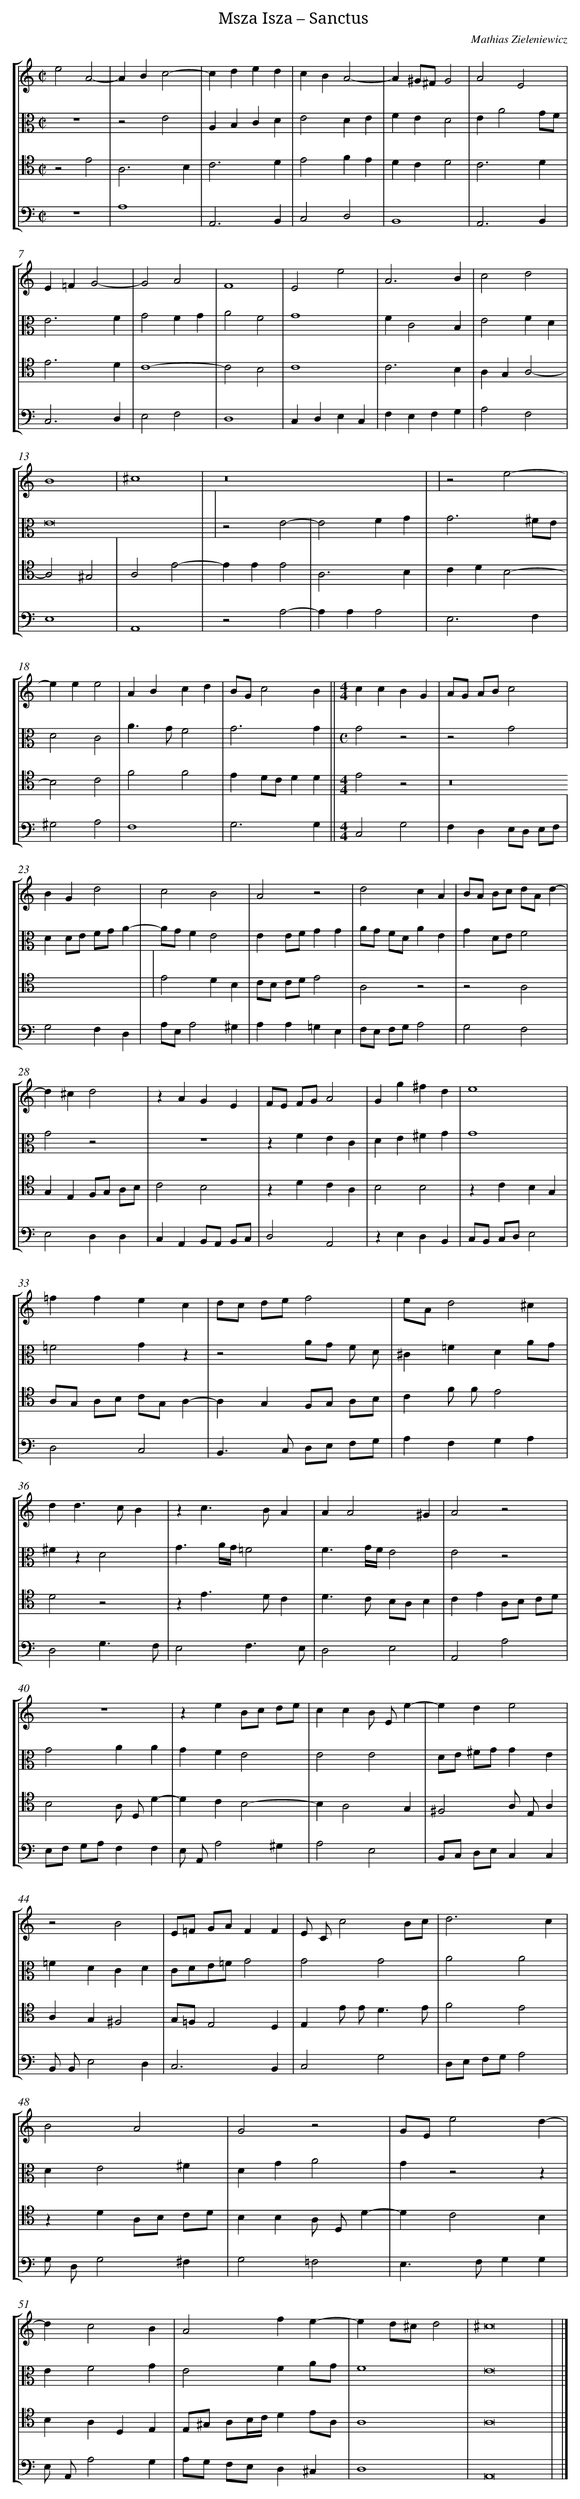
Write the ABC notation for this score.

X:1
T: Msza Isza – Sanctus
C: Mathias Zieleniewicz
L: 1/4
M: C|
%%staves [1 2 3 4]
V: 1
V: 2 clef=alto
V: 3 clef=tenor
V: 4 clef=bass
K: C
[V:1] e2A2- |
[V:2] z4 |
[V:3] z2E2 |
[V:4] z4 |
[V:1] ABc2- |
[V:2] z2E2 |
[V:3] A,3B, |
[V:4] A,4 |
[V:1] cded |
[V:2] A,B,CD |
[V:3] C3D |
[V:4] A,,3B,, |
[V:1] cBA2- |
[V:2] E2DE |
[V:3] E2FE |
[V:4] C,2D,2 |
[V:1] A^G/^F/G2 |
[V:2] FED2 |
[V:3] DCD2 |
[V:4] B,,4 |
[V:1] A2E2 |
[V:2] EA2G/F/ |
[V:3] C3D |
[V:4] A,,3B,, |
[V:1] E=FG2- |
[V:2] E3F |
[V:3] E3D |
[V:4] C,3D, |
[V:1] G2A2 |
[V:2] G2FG |
[V:3] C4- |
[V:4] E,2F,2 |
[V:1] F4 |
[V:2] A2F2 |
[V:3] C2B,2 |
[V:4] D,4 |
[V:1] E2e2 |
[V:2] G4 |
[V:3] C4 |
[V:4] C,D,E,C, |
[V:1] A3B |
[V:2] FC2B, |
[V:3] C3B, |
[V:4] F,E,F,G, |
[V:1] c2d2 |
[V:2] E2FD |
[V:3] A,G,A,2- |
[V:4] A,2F,2 |
[V:1] B4 |
[V:2] E8 |
[V:3] A,2^G,2 |
[V:4] E,4 |
[V:1] ^c4 |
[V:2]  |
[V:3] A,2E2- |
[V:4] A,,4 |
[V:1] z8 |
[V:2] z2E2- |
[V:3] EEE2 |
[V:4] z2A,2- |
[V:1]  |
[V:2] E2FG |
[V:3] A,3B, |
[V:4] A,A,A,2 |
[V:1] z2e2- |
[V:2] G3^F/E/ |
[V:3] CDB,2- |
[V:4] E,3F, |
[V:1] eee2 |
[V:2] D2C2 |
[V:3] B,2C2 |
[V:4] ^G,2A,2 |
[V:1] ABcd |
[V:2] A>GF2 |
[V:3] F2F2 |
[V:4] F,4 |
[V:1] B/G/c2B ||
[V:2] G3G ||
[V:3] ED/C/DD ||
[V:4] G,3G, ||
[V:1] [M:4/4]ccBG |
[V:2] [M:C]G2z2 |
[V:3] [M:4/4]E2z2 |
[V:4] [M:4/4]C,2G,2 |
[V:1] A/G/ A/B/c2 |
[V:2] z2G2 |
[V:3] z8 |
[V:4] F,D,E,/D,/ E,/F,/ |
[V:1] BGd2 |
[V:2] DD/E/ F/G/A- |
[V:3]  |
[V:4] G,2F,D, |
[V:1] c2B2 |
[V:2] A/G/FE2 |
[V:3] E2DB, |
[V:4] A,/E,/A,2^G, |
[V:1] A2z2 |
[V:2] EE/F/GG |
[V:3] C/B,/ C/D/E2 |
[V:4] A,A,=G,E, |
[V:1] d2cA |
[V:2] A/G/ F/D/AE |
[V:3] A,2z2 |
[V:4] F,/E,/ F,/G,/A,2 |
[V:1] B/A/ B/c/ d/A/d- |
[V:2] GD/E/F2 |
[V:3] z2A,2 |
[V:4] G,2F,2 |
[V:1] d^cd2 |
[V:2] G2z2 |
[V:3] G,E,F,/G,/ A,/B,/ |
[V:4] E,2D,D, |
[V:1] zAGE |
[V:2] z4 |
[V:3] C2B,2 |
[V:4] C,A,,B,,/A,,/ B,,/C,/ |
[V:1] F/E/ F/G/A2 |
[V:2] zFEC |
[V:3] zDCA, |
[V:4] D,2A,,2 |
[V:1] Gg^fd |
[V:2] DE^FG |
[V:3] B,2B,2 |
[V:4] zE,D,B,, |
[V:1] e4 |
[V:2] G4 |
[V:3] zCB,G, |
[V:4] C,/B,,/ C,/D,/E,2 |
[V:1] =ffec |
[V:2] =F2Gz |
[V:3] A,/G,/ A,/B,/ C/G,/A,- |
[V:4] D,2C,2 |
[V:1] d/c/ d/e/f2 |
[V:2] z2A/G/ F/ D/ |
[V:3] A,G,F,/G,/ A,/B,/ |
[V:4] B,,>C, D,/E,/ F,/G,/ |
[V:1] e/A/d2^c |
[V:2] ^C=FDA/G/ |
[V:3] CF/ F/E2 |
[V:4] A,F,G,A, |
[V:1] dd>cB |
[V:2] ^FzD2 |
[V:3] D2z2 |
[V:4] D,2G,3/F,/ |
[V:1] zc>BA |
[V:2] G3/A//G//=F2 |
[V:3] zE>DC |
[V:4] E,2F,3/E,/ |
[V:1] AA2^G |
[V:2] F3/G//F//E2 |
[V:3] D>C B,/A,/B, |
[V:4] D,2E,2 |
[V:1] A2z2 |
[V:2] E2z2 |
[V:3] CEA,/B,/ C/D/ |
[V:4] A,,2A,2 |
[V:1] z4 |
[V:2] G2AA |
[V:3] B,2A,/ D,/D- |
[V:4] E,/F,/ G,/A,/F,F, |
[V:1] zeB/c/ d/e/ |
[V:2] GFE2 |
[V:3] DCB,2- |
[V:4] E,/ A,,/A,2^G, |
[V:1] ccB/ E/e- |
[V:2] E2E2 |
[V:3] B,A,2G, |
[V:4] A,2E,2 |
[V:1] ede2 |
[V:2] D/E/ ^F/G/GE |
[V:3] ^F,2A,/ E,/A, |
[V:4] B,,/C,/ D,/E,/C,C, |
[V:1] z2B2 |
[V:2] =FDCD |
[V:3] A,G,^F,2 |
[V:4] B,,/ B,,/E,2D, |
[V:1] E/=F/ G/A/FF |
[V:2] C/D/E/=F/G2 |
[V:3] G,/=F,/E,2D, |
[V:4] C,3B,, |
[V:1] E/ C/c2B/c/ |
[V:2] G2G2 |
[V:3] E,E/ E<DE/ |
[V:4] C,2G,2 |
[V:1] d3c |
[V:2] A2A2 |
[V:3] F2E2 |
[V:4] D,/E,/ F,/G,/A,2 |
[V:1] B2A2 |
[V:2] DE2^F |
[V:3] zDA,/B,/ C/D/ |
[V:4] G,/ D,/G,2^F, |
[V:1] G2z2 |
[V:2] DGA2 |
[V:3] B,B,A,/ D,/D- |
[V:4] G,2=F,2 |
[V:1] G/E/e2d- |
[V:2] Gz2z |
[V:3] DC2B, |
[V:4] E,>F,G,G, |
[V:1] dc2B |
[V:2] EF2G |
[V:3] B,A,D,E, |
[V:4] E,/ A,,/A,2G, |
[V:1] A2fe- |
[V:2] E2FA/G/ |
[V:3] E,/^G,/ A,/B,//C//DE/A,/ |
[V:4] A,/G,/ F,/E,/D,^C, |
[V:1] ed/^c/d2 |
[V:2] F4 |
[V:3] A,4 |
[V:4] D,4 |
[V:1] ^c8 |
[V:2] E8 |
[V:3] A,8 |
[V:4] A,,8 |
[V:1]  |]
[V:2]  |]
[V:3]  |]
[V:4]  |]
